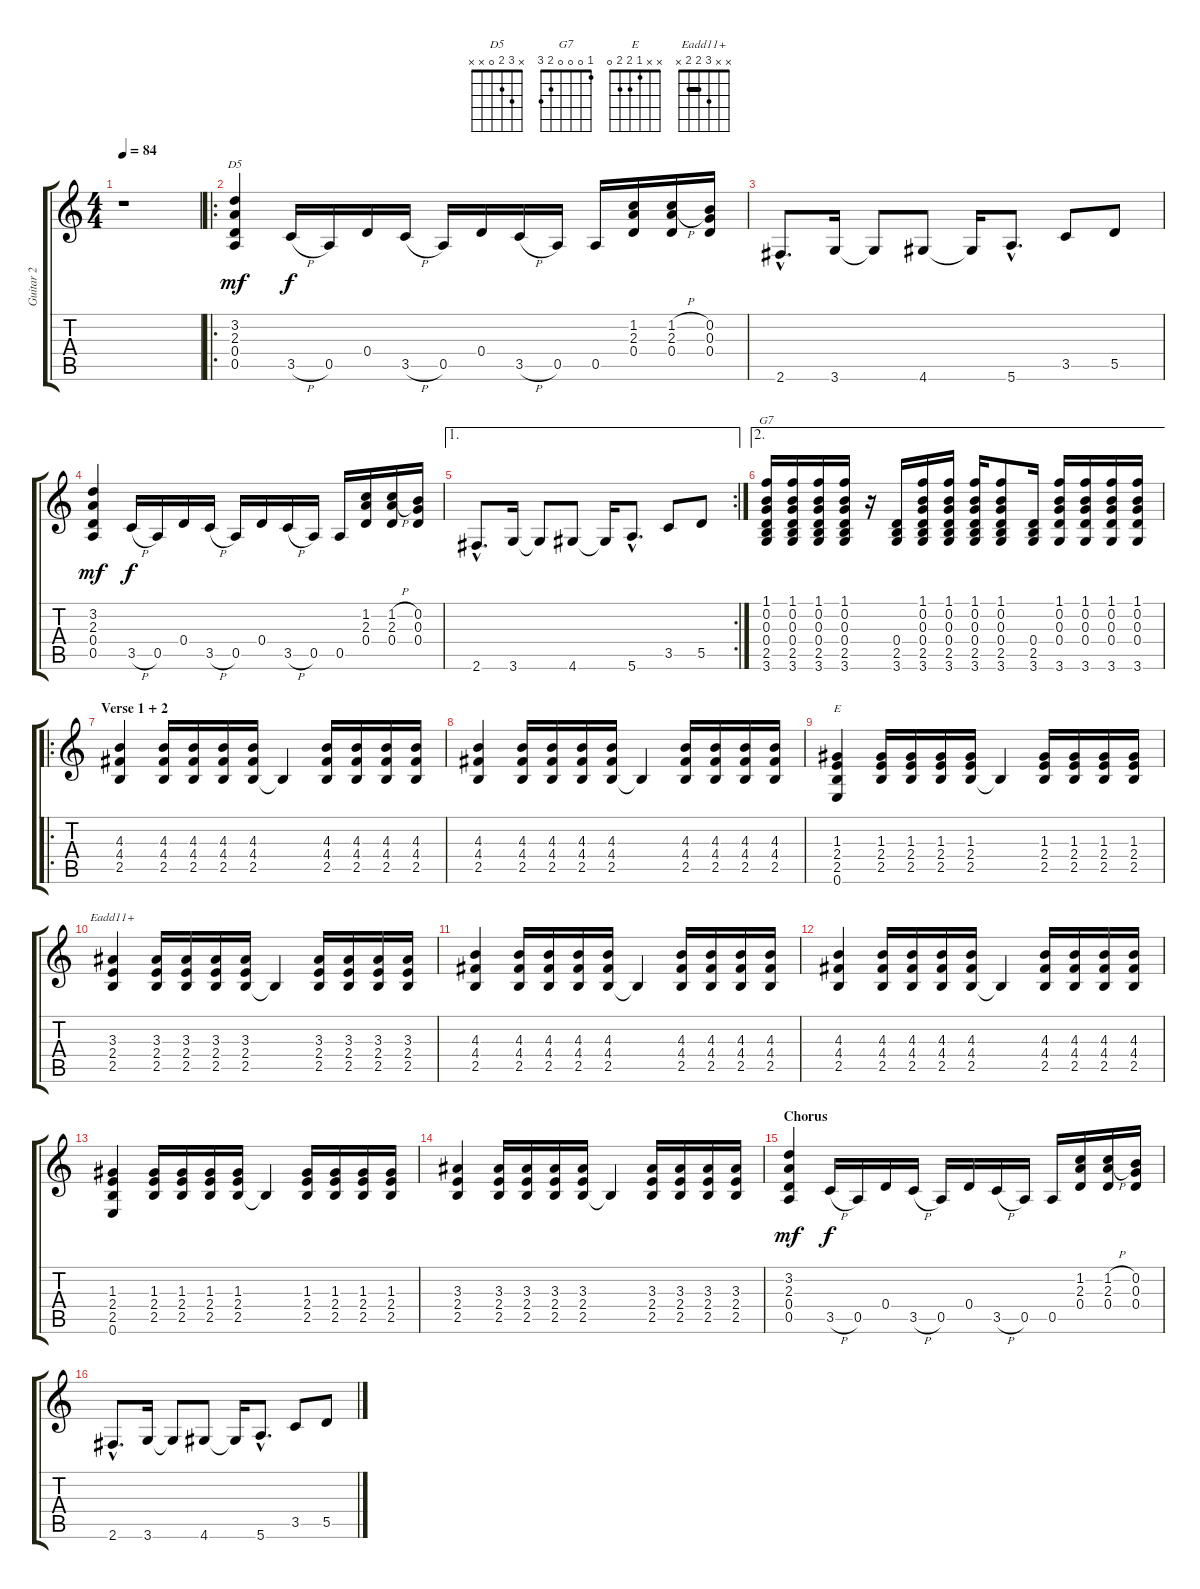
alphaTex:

\track ("Guitar 2" "Guitar 2") {instrument electricguitarclean}
\staff {score tabs}
\tuning (E4 B3 G3 D3 A2 E2) {hide}
\chord ("D5" x 3 2 0 x x)
\chord ("G7" 1 0 0 0 2 3)
\chord ("E" x x 1 2 2 0)
\chord ("Eadd11+" x x 3 2 2 x) {barre 2}
\ts (4 4)
\tempo 84
\clef g2
\ks c
r.1{dy mf instrument electricguitarclean} |
\ro
(3.2 2.3 0.4 0.5).4{ch "D5"} 3.5{h}.16{dy f} 0.5.16 0.4.16 3.5{h}.16 0.5.16 0.4.16 3.5{h}.16 0.5.16 0.5.16 (1.2 2.3 0.4).16 (1.2{h} 2.3{h} 0.4).16 (0.2 0.3 0.4).16 |
2.6{hac}.8{d} 3.6.16 3.6{t}.8 4.6.8 4.6{t}.16 5.6{hac}.8{d} 3.5.8 5.5.8 |
(3.2 2.3 0.4 0.5).4{dy mf} 3.5{h}.16{dy f} 0.5.16 0.4.16 3.5{h}.16 0.5.16 0.4.16 3.5{h}.16 0.5.16 0.5.16 (1.2 2.3 0.4).16 (1.2{h} 2.3{h} 0.4).16 (0.2 0.3 0.4).16 |
\ae 1
\rc 2
2.6{hac}.8{d} 3.6.16 3.6{t}.8 4.6.8 4.6{t}.16 5.6{hac}.8{d} 3.5.8 5.5.8 |
\ae 2
(1.1 0.2 0.3 0.4 2.5 3.6).16{ch "G7"} (1.1 0.2 0.3 0.4 2.5 3.6).16 (1.1 0.2 0.3 0.4 2.5 3.6).16 (1.1 0.2 0.3 0.4 2.5 3.6).16 r.16 (0.4 2.5 3.6).16 (1.1 0.2 0.3 0.4 2.5 3.6).16 (1.1 0.2 0.3 0.4 2.5 3.6).16 (1.1 0.2 0.3 0.4 2.5 3.6).16 (1.1 0.2 0.3 0.4 2.5 3.6).8 (0.4 2.5 3.6).16 (1.1 0.2 0.3 0.4 3.6).16 (1.1 0.2 0.3 0.4 3.6).16 (1.1 0.2 0.3 0.4 3.6).16 (1.1 0.2 0.3 0.4 3.6).16 |
\ro
\section ("" "Verse 1 + 2")
(4.3 4.4 2.5).4 (4.3 4.4 2.5).16 (4.3 4.4 2.5).16 (4.3 4.4 2.5).16 (4.3 4.4 2.5).16 2.5{t}.4 (4.3 4.4 2.5).16 (4.3 4.4 2.5).16 (4.3 4.4 2.5).16 (4.3 4.4 2.5).16 |
(4.3 4.4 2.5).4 (4.3 4.4 2.5).16 (4.3 4.4 2.5).16 (4.3 4.4 2.5).16 (4.3 4.4 2.5).16 2.5{t}.4 (4.3 4.4 2.5).16 (4.3 4.4 2.5).16 (4.3 4.4 2.5).16 (4.3 4.4 2.5).16 |
(1.3 2.4 2.5 0.6).4{ch "E"} (1.3 2.4 2.5).16 (1.3 2.4 2.5).16 (1.3 2.4 2.5).16 (1.3 2.4 2.5).16 2.5{t}.4 (1.3 2.4 2.5).16 (1.3 2.4 2.5).16 (1.3 2.4 2.5).16 (1.3 2.4 2.5).16 |
(3.3 2.4 2.5).4{ch "Eadd11+"} (3.3 2.4 2.5).16 (3.3 2.4 2.5).16 (3.3 2.4 2.5).16 (3.3 2.4 2.5).16 2.5{t}.4 (3.3 2.4 2.5).16 (3.3 2.4 2.5).16 (3.3 2.4 2.5).16 (3.3 2.4 2.5).16 |
(4.3 4.4 2.5).4 (4.3 4.4 2.5).16 (4.3 4.4 2.5).16 (4.3 4.4 2.5).16 (4.3 4.4 2.5).16 2.5{t}.4 (4.3 4.4 2.5).16 (4.3 4.4 2.5).16 (4.3 4.4 2.5).16 (4.3 4.4 2.5).16 |
(4.3 4.4 2.5).4 (4.3 4.4 2.5).16 (4.3 4.4 2.5).16 (4.3 4.4 2.5).16 (4.3 4.4 2.5).16 2.5{t}.4 (4.3 4.4 2.5).16 (4.3 4.4 2.5).16 (4.3 4.4 2.5).16 (4.3 4.4 2.5).16 |
(1.3 2.4 2.5 0.6).4 (1.3 2.4 2.5).16 (1.3 2.4 2.5).16 (1.3 2.4 2.5).16 (1.3 2.4 2.5).16 2.5{t}.4 (1.3 2.4 2.5).16 (1.3 2.4 2.5).16 (1.3 2.4 2.5).16 (1.3 2.4 2.5).16 |
(3.3 2.4 2.5).4 (3.3 2.4 2.5).16 (3.3 2.4 2.5).16 (3.3 2.4 2.5).16 (3.3 2.4 2.5).16 2.5{t}.4 (3.3 2.4 2.5).16 (3.3 2.4 2.5).16 (3.3 2.4 2.5).16 (3.3 2.4 2.5).16 |
\section ("" "Chorus")
(3.2 2.3 0.4 0.5).4{dy mf} 3.5{h}.16{dy f} 0.5.16 0.4.16 3.5{h}.16 0.5.16 0.4.16 3.5{h}.16 0.5.16 0.5.16 (1.2 2.3 0.4).16 (1.2{h} 2.3{h} 0.4).16 (0.2 0.3 0.4).16 |
2.6{hac}.8{d} 3.6.16 3.6{t}.8 4.6.8 4.6{t}.16 5.6{hac}.8{d} 3.5.8 5.5.8
